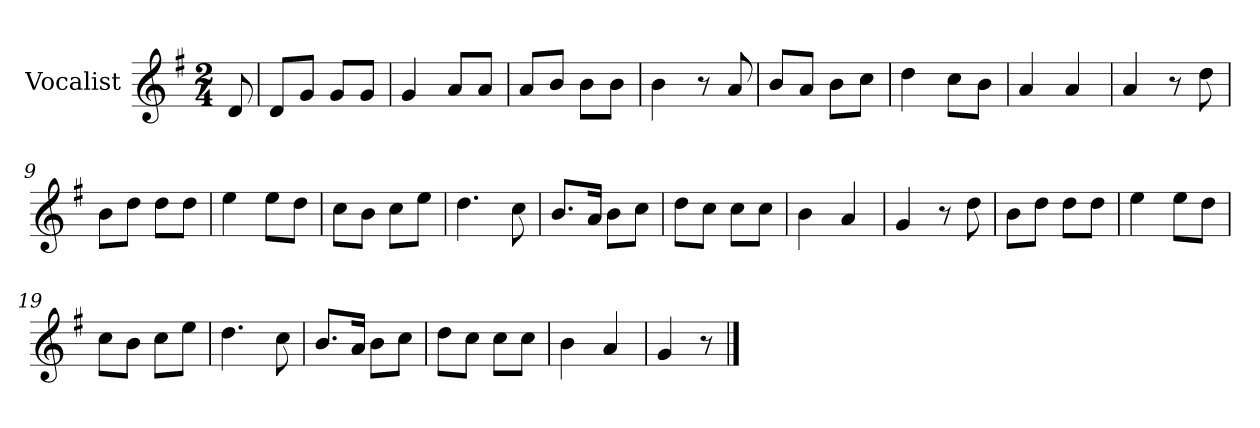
**kern
*part1
*staff1
*I"Vocalist
*k[f#]
*G:
*M2/4
=
8d
=1
8dL
8gJ
8gL
8gJ
=2
4g
8aL
8aJ
=3
8aL
8bJ
8bL
8bJ
=4
4b
8r
8a
=5
8bL
8aJ
8bL
8ccJ
=6
4dd
8ccL
8bJ
=7
4a
4a
=8
4a
8r
8dd
=9
8bL
8ddJ
8ddL
8ddJ
=10
4ee
8eeL
8ddJ
=11
8ccL
8bJ
8ccL
8eeJ
=12
4.dd
8cc
=13
8.bL
16aJk
8bL
8ccJ
=14
8ddL
8ccJ
8ccL
8ccJ
=15
4b
4a
=16
4g
8r
8dd
=17
8bL
8ddJ
8ddL
8ddJ
=18
4ee
8eeL
8ddJ
=19
8ccL
8bJ
8ccL
8eeJ
=20
4.dd
8cc
=21
8.bL
16aJk
8bL
8ccJ
=22
8ddL
8ccJ
8ccL
8ccJ
=23
4b
4a
=24
4g
8r
==
*-
